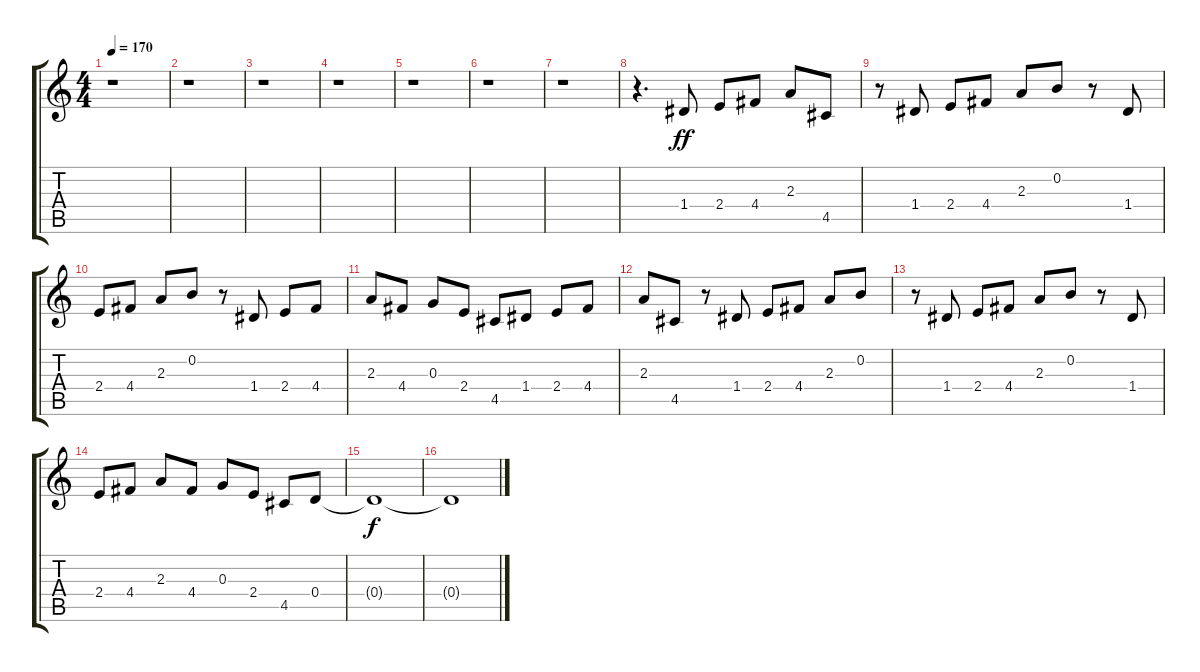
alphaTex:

\track "" {instrument overdrivenguitar}
\staff {score tabs}
\tuning (E4 B3 G3 D3 A2 E2) {hide}
\ts (4 4)
\tempo 170
\clef g2
\ks c
r.1{dy ff} |
r.1 |
r.1 |
r.1 |
r.1 |
r.1 |
r.1 |
r.4{d} 1.4.8 2.4.8 4.4.8 2.3.8 4.5.8 |
r.8 1.4.8 2.4.8 4.4.8 2.3.8 0.2.8 r.8 1.4.8 |
2.4.8 4.4.8 2.3.8 0.2.8 r.8 1.4.8 2.4.8 4.4.8 |
2.3.8 4.4.8 0.3.8 2.4.8 4.5.8 1.4.8 2.4.8 4.4.8 |
2.3.8 4.5.8 r.8 1.4.8 2.4.8 4.4.8 2.3.8 0.2.8 |
r.8 1.4.8 2.4.8 4.4.8 2.3.8 0.2.8 r.8 1.4.8 |
2.4.8 4.4.8 2.3.8 4.4.8 0.3.8 2.4.8 4.5.8 0.4.8 |
0.4{t}.1{dy f} |
0.4{t}.1
